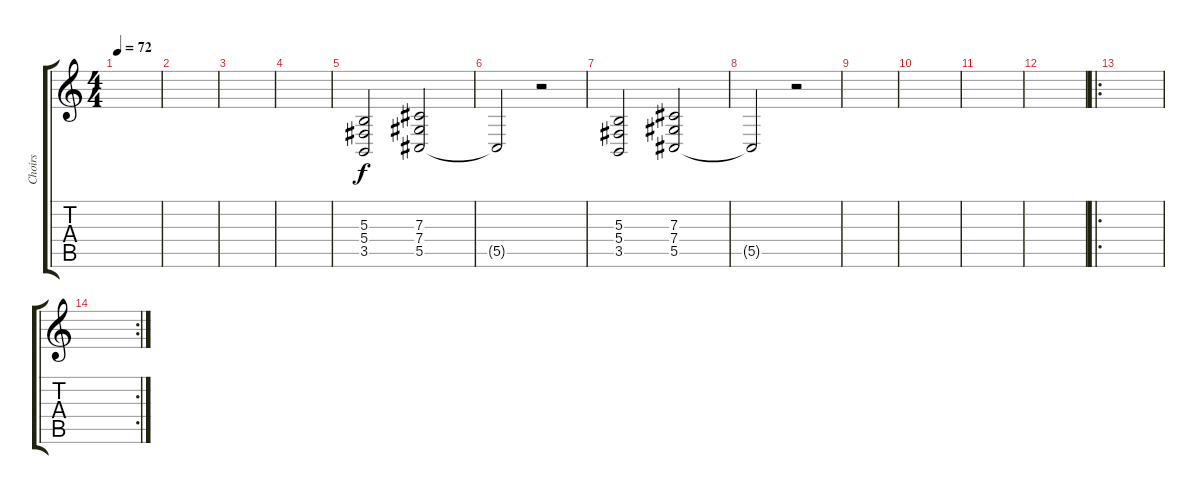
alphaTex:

\track ("Choirs" "Choirs") {instrument choiraahs}
\staff {score tabs}
\tuning (Eb4 Bb3 Gb3 Db3 Ab2 Eb2) {hide}
\ts (4 4)
\tempo 72
\clef g2
\ks c
|
|
|
|
(5.3 5.4 3.5).2 (7.3 7.4 5.5).2 |
5.5{t}.2 r.2 |
(5.3 5.4 3.5).2 (7.3 7.4 5.5).2 |
5.5{t}.2 r.2 |
|
|
|
|
\ro
|
\rc 2
